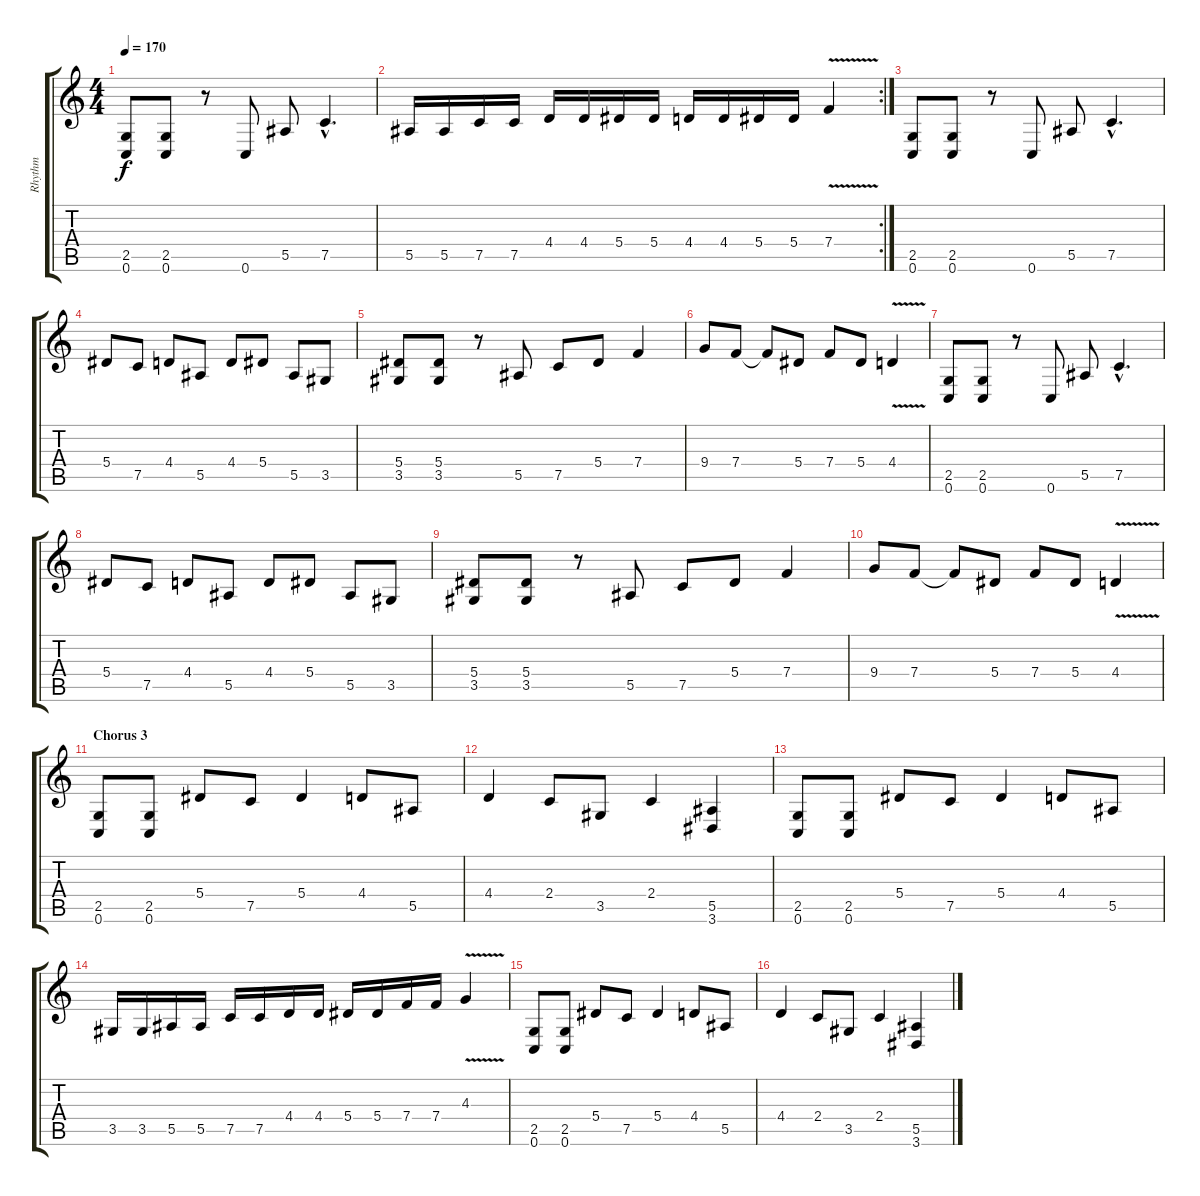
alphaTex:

\track ("Rhythm" "Rhythm") {instrument distortionguitar}
\staff {score tabs}
\tuning (C4 G3 Eb3 Bb2 F2 C2) {hide}
\ts (4 4)
\tempo 170
\clef g2
\ks c
(2.5 0.6).8{dy f} (2.5 0.6).8 r.8 0.6.8 5.5.8 7.5{hac}.4{d} |
\rc 2
5.5.16 5.5.16 7.5.16 7.5.16 4.4.16 4.4.16 5.4.16 5.4.16 4.4.16 4.4.16 5.4.16 5.4.16 7.4{v}.4 |
(2.5 0.6).8 (2.5 0.6).8 r.8 0.6.8 5.5.8 7.5{hac}.4{d} |
5.4.8 7.5.8 4.4.8 5.5.8 4.4.8 5.4.8 5.5.8 3.5.8 |
(5.4 3.5).8 (5.4 3.5).8 r.8 5.5.8 7.5.8 5.4.8 7.4.4 |
9.4.8 7.4.8 7.4{t}.8 5.4.8 7.4.8 5.4.8 4.4{v}.4 |
(2.5 0.6).8 (2.5 0.6).8 r.8 0.6.8 5.5.8 7.5{hac}.4{d} |
5.4.8 7.5.8 4.4.8 5.5.8 4.4.8 5.4.8 5.5.8 3.5.8 |
(5.4 3.5).8 (5.4 3.5).8 r.8 5.5.8 7.5.8 5.4.8 7.4.4 |
9.4.8 7.4.8 7.4{t}.8 5.4.8 7.4.8 5.4.8 4.4{v}.4 |
\section ("" "Chorus 3")
(2.5 0.6).8 (2.5 0.6).8 5.4.8 7.5.8 5.4.4 4.4.8 5.5.8 |
4.4.4 2.4.8 3.5.8 2.4.4 (5.5 3.6).4 |
(2.5 0.6).8 (2.5 0.6).8 5.4.8 7.5.8 5.4.4 4.4.8 5.5.8 |
3.5.16 3.5.16 5.5.16 5.5.16 7.5.16 7.5.16 4.4.16 4.4.16 5.4.16 5.4.16 7.4.16 7.4.16 4.3{v}.4 |
(2.5 0.6).8 (2.5 0.6).8 5.4.8 7.5.8 5.4.4 4.4.8 5.5.8 |
4.4.4 2.4.8 3.5.8 2.4.4 (5.5 3.6).4
